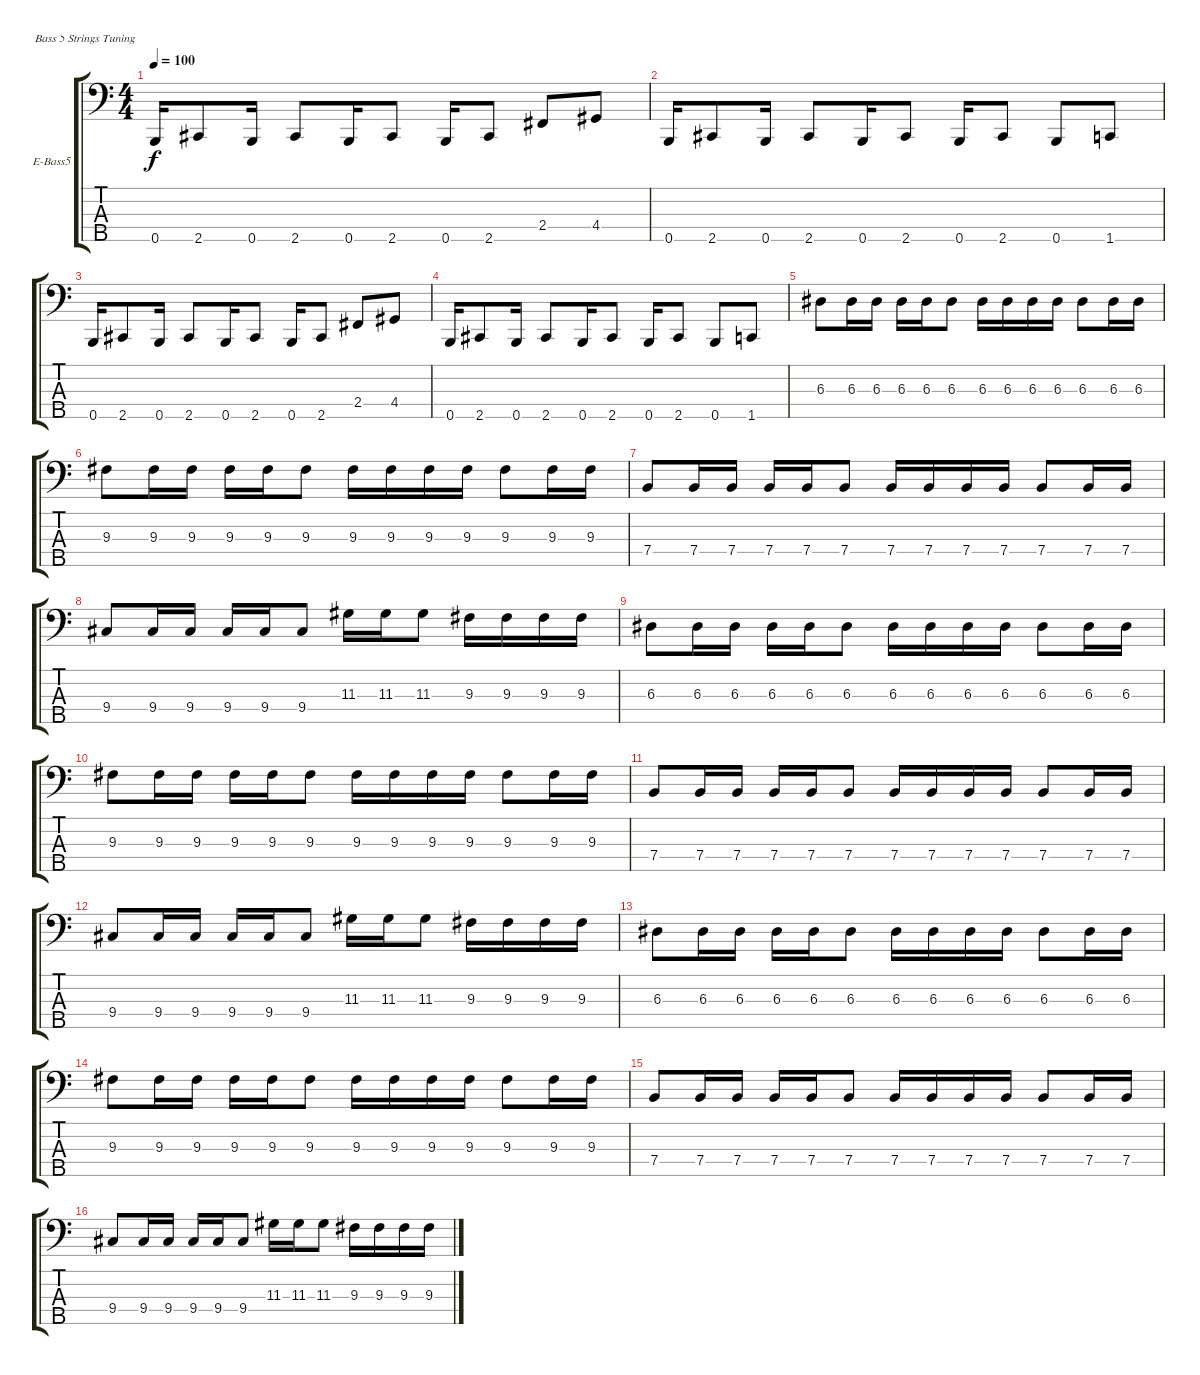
\bracketExtendMode groupsimilarinstruments
\firstSystemTrackNameOrientation horizontal
\otherSystemsTrackNameOrientation horizontal
\track ("Electric Bass" "E-Bass5") {instrument electricbassfinger}
\staff {score tabs}
\tuning (G2 D2 A1 E1 B0)
\ts (4 4)
\tempo 100
\clef f4
\scale
0.333333
\ks c
0.5.16{dy f} 2.5.8 0.5.16 2.5.8 0.5.16 2.5.8 0.5.16 2.5.8 2.4.8 4.4.8 |
\scale
0.333333 0.5.16 2.5.8 0.5.16 2.5.8 0.5.16 2.5.8 0.5.16 2.5.8 0.5.8 1.5.8 |
\scale
0.333333 0.5.16 2.5.8 0.5.16 2.5.8 0.5.16 2.5.8 0.5.16 2.5.8 2.4.8 4.4.8 |
\scale
0.333333 0.5.16 2.5.8 0.5.16 2.5.8 0.5.16 2.5.8 0.5.16 2.5.8 0.5.8 1.5.8 |
\scale
0.333333 6.3.8 6.3.16 6.3.16 6.3.16 6.3.16 6.3.8 6.3.16 6.3.16 6.3.16 6.3.16 6.3.8 6.3.16 6.3.16 |
\scale
0.333333 9.3.8 9.3.16 9.3.16 9.3.16 9.3.16 9.3.8 9.3.16 9.3.16 9.3.16 9.3.16 9.3.8 9.3.16 9.3.16 |
\scale
0.333333 7.4.8 7.4.16 7.4.16 7.4.16 7.4.16 7.4.8 7.4.16 7.4.16 7.4.16 7.4.16 7.4.8 7.4.16 7.4.16 |
\scale
0.333333 9.4.8 9.4.16 9.4.16 9.4.16 9.4.16 9.4.8 11.3.16 11.3.16 11.3.8 9.3.16 9.3.16 9.3.16 9.3.16 |
\scale
0.333333 6.3.8 6.3.16 6.3.16 6.3.16 6.3.16 6.3.8 6.3.16 6.3.16 6.3.16 6.3.16 6.3.8 6.3.16 6.3.16 |
\scale
0.333333 9.3.8 9.3.16 9.3.16 9.3.16 9.3.16 9.3.8 9.3.16 9.3.16 9.3.16 9.3.16 9.3.8 9.3.16 9.3.16 |
\scale
0.333333 7.4.8 7.4.16 7.4.16 7.4.16 7.4.16 7.4.8 7.4.16 7.4.16 7.4.16 7.4.16 7.4.8 7.4.16 7.4.16 |
\scale
0.333333 9.4.8 9.4.16 9.4.16 9.4.16 9.4.16 9.4.8 11.3.16 11.3.16 11.3.8 9.3.16 9.3.16 9.3.16 9.3.16 |
\scale
0.333333 6.3.8 6.3.16 6.3.16 6.3.16 6.3.16 6.3.8 6.3.16 6.3.16 6.3.16 6.3.16 6.3.8 6.3.16 6.3.16 |
\scale
0.333333 9.3.8 9.3.16 9.3.16 9.3.16 9.3.16 9.3.8 9.3.16 9.3.16 9.3.16 9.3.16 9.3.8 9.3.16 9.3.16 |
\scale
0.333333 7.4.8 7.4.16 7.4.16 7.4.16 7.4.16 7.4.8 7.4.16 7.4.16 7.4.16 7.4.16 7.4.8 7.4.16 7.4.16 |
\scale
0.333333 9.4.8 9.4.16 9.4.16 9.4.16 9.4.16 9.4.8 11.3.16 11.3.16 11.3.8 9.3.16 9.3.16 9.3.16 9.3.16
